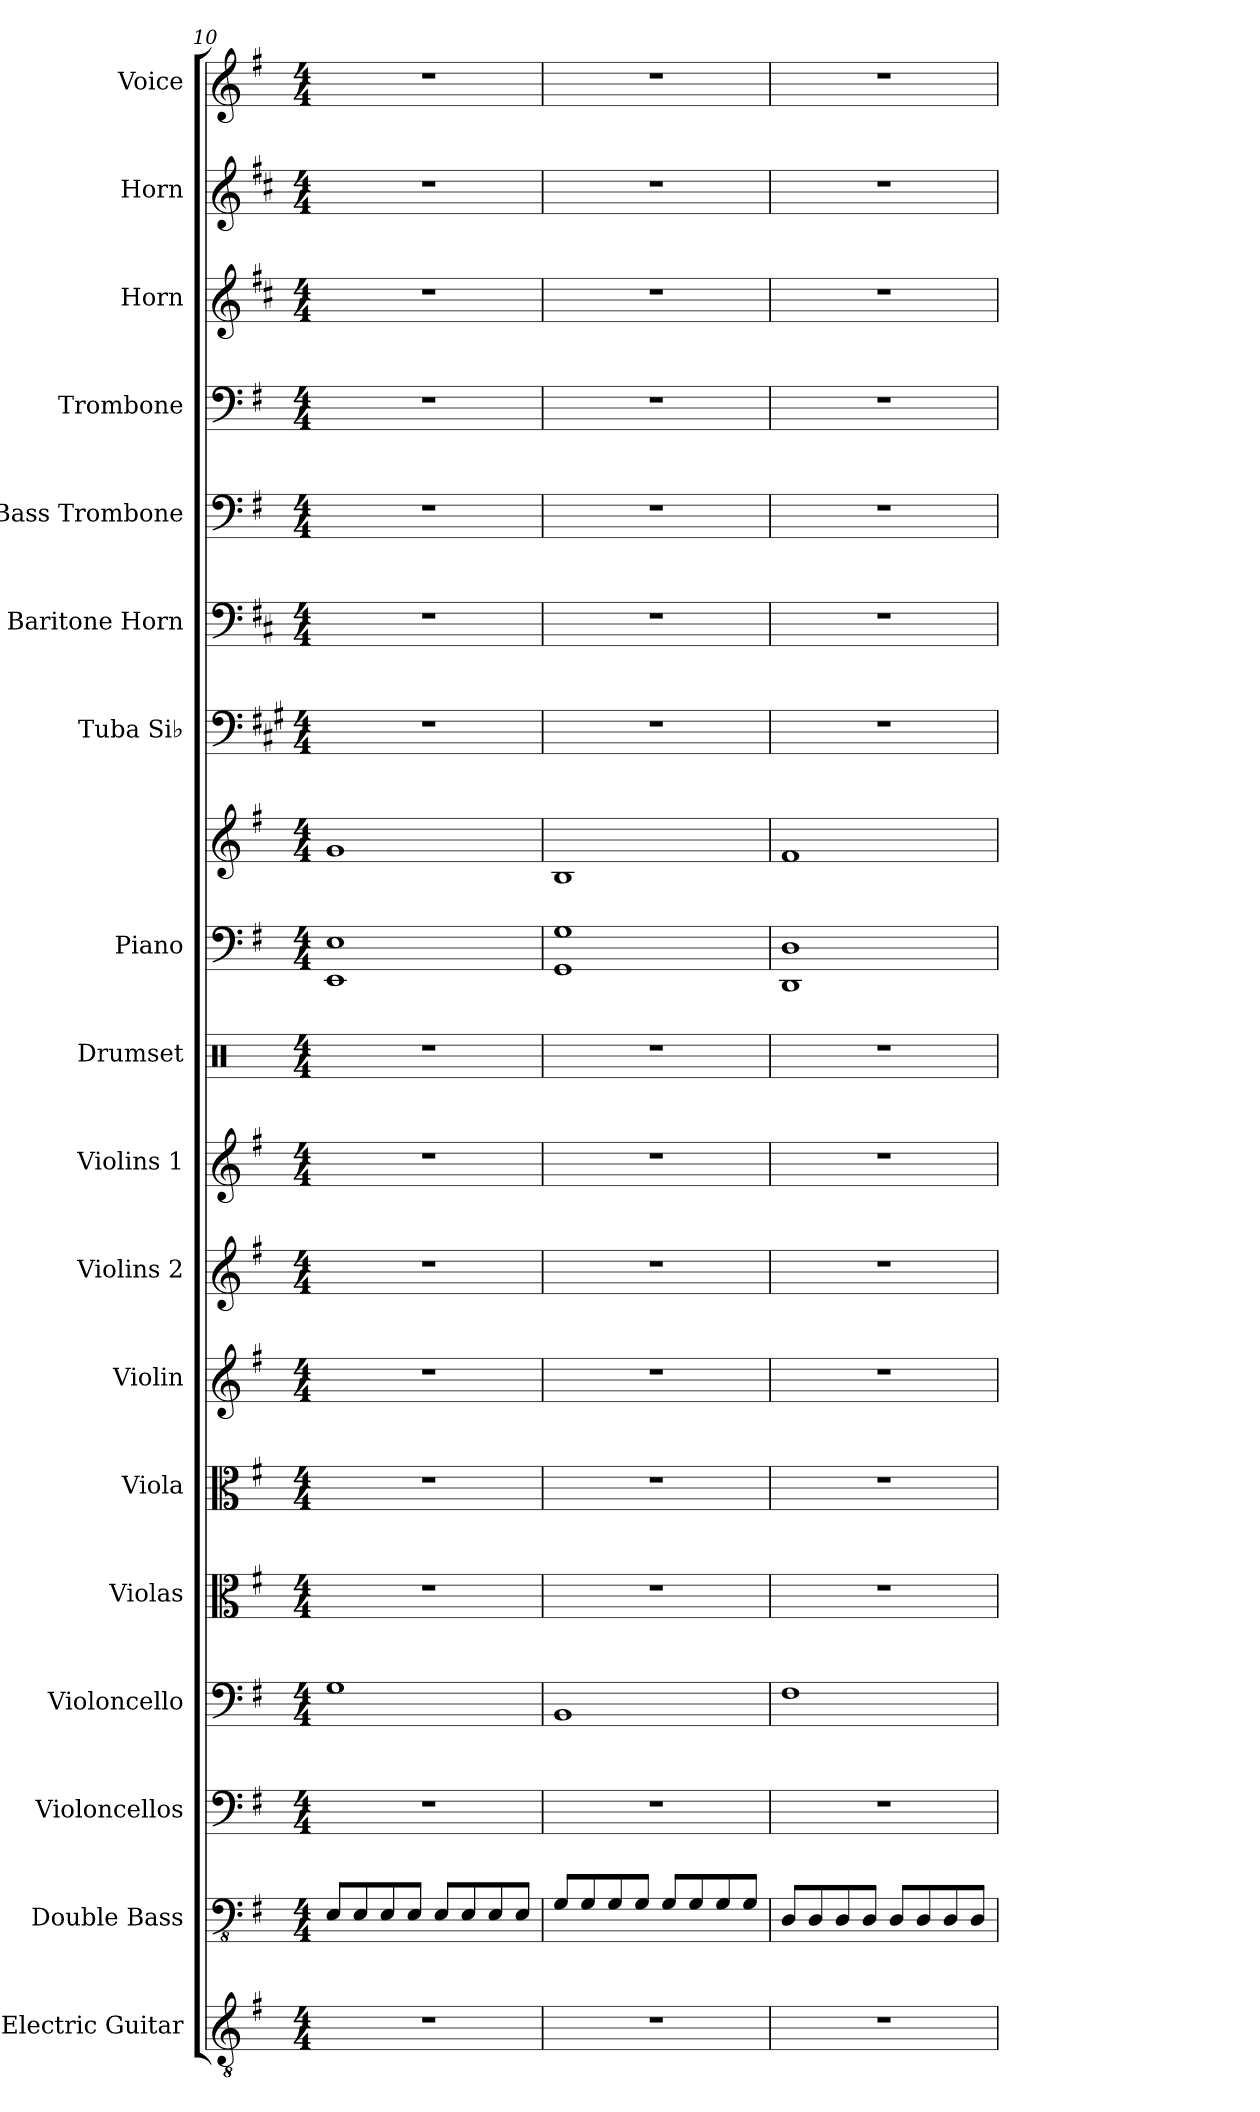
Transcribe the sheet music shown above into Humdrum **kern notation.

**kern	**kern	**kern	**kern	**kern	**kern	**kern	**kern	**kern	**kern	**kern	**kern	**kern	**kern	**kern	**kern	**kern	**kern	**kern
*part18	*part17	*part16	*part15	*part14	*part13	*part12	*part11	*part10	*part9	*part8	*part8	*part7	*part6	*part5	*part4	*part3	*part2	*part1
*staff19	*staff18	*staff17	*staff16	*staff15	*staff14	*staff13	*staff12	*staff11	*staff10	*staff9	*staff8	*staff7	*staff6	*staff5	*staff4	*staff3	*staff2	*staff1
*I"Electric Guitar	*I"Double Bass	*I"Violoncellos	*I"Violoncello	*I"Violas	*I"Viola	*I"Violin	*I"Violins 2	*I"Violins 1	*I"Drumset	*I"Piano	*	*I"Tuba  Si♭	*I"Baritone Horn	*I"Bass Trombone	*I"Trombone	*I"Horn	*I"Horn	*I"Voice
*I'El. Guit.	*	*I'Vlcs.	*I'Vlc.	*I'Vlas.	*I'Vla.	*I'Vln.	*I'Vlns. 2	*I'Vlns. 1	*I'Drs.	*I'Pno.	*	*I'Tu Si♭	*I'Bar. Hn.	*I'B. Trb.	*I'Trb.	*I'Hn.	*I'Hn.	*I'Vo.
!!LO:PB:g=z
*clefGv2	*clefFv4	*clefF4	*clefF4	*clefC3	*clefC3	*clefG2	*clefG2	*clefG2	*clefX	*clefF4	*clefG2	*clefF4	*clefF4	*clefF4	*clefF4	*clefG2	*clefG2	*clefG2
*	*ITrd7c12	*	*	*	*	*	*	*	*	*	*	*ITrd1c2	*ITrd4c7	*	*	*ITrd4c7	*ITrd4c7	*
*k[f#]	*k[f#]	*k[f#]	*k[f#]	*k[f#]	*k[f#]	*k[f#]	*k[f#]	*k[f#]	*k[]	*k[f#]	*k[f#]	*k[f#]	*k[f#]	*k[f#]	*k[f#]	*k[f#]	*k[f#]	*k[f#]
*M4/4	*M4/4	*M4/4	*M4/4	*M4/4	*M4/4	*M4/4	*M4/4	*M4/4	*M4/4	*M4/4	*M4/4	*M4/4	*M4/4	*M4/4	*M4/4	*M4/4	*M4/4	*M4/4
=10	=10	=10	=10	=10	=10	=10	=10	=10	=10	=10	=10	=10	=10	=10	=10	=10	=10	=10
1r	8EEE/L	1r	1G	1r	1r	1r	1r	1r	1r	1EE 1E	1g	1r	1r	1r	1r	1r	1r	1r
.	8EEE/	.	.	.	.	.	.	.	.	.	.	.	.	.	.	.	.	.
.	8EEE/	.	.	.	.	.	.	.	.	.	.	.	.	.	.	.	.	.
.	8EEE/J	.	.	.	.	.	.	.	.	.	.	.	.	.	.	.	.	.
.	8EEE/L	.	.	.	.	.	.	.	.	.	.	.	.	.	.	.	.	.
.	8EEE/	.	.	.	.	.	.	.	.	.	.	.	.	.	.	.	.	.
.	8EEE/	.	.	.	.	.	.	.	.	.	.	.	.	.	.	.	.	.
.	8EEE/J	.	.	.	.	.	.	.	.	.	.	.	.	.	.	.	.	.
=11	=11	=11	=11	=11	=11	=11	=11	=11	=11	=11	=11	=11	=11	=11	=11	=11	=11	=11
1r	8GGG/L	1r	1BB	1r	1r	1r	1r	1r	1r	1GG 1G	1B	1r	1r	1r	1r	1r	1r	1r
.	8GGG/	.	.	.	.	.	.	.	.	.	.	.	.	.	.	.	.	.
.	8GGG/	.	.	.	.	.	.	.	.	.	.	.	.	.	.	.	.	.
.	8GGG/J	.	.	.	.	.	.	.	.	.	.	.	.	.	.	.	.	.
.	8GGG/L	.	.	.	.	.	.	.	.	.	.	.	.	.	.	.	.	.
.	8GGG/	.	.	.	.	.	.	.	.	.	.	.	.	.	.	.	.	.
.	8GGG/	.	.	.	.	.	.	.	.	.	.	.	.	.	.	.	.	.
.	8GGG/J	.	.	.	.	.	.	.	.	.	.	.	.	.	.	.	.	.
=12	=12	=12	=12	=12	=12	=12	=12	=12	=12	=12	=12	=12	=12	=12	=12	=12	=12	=12
1r	8DDD/L	1r	1F#	1r	1r	1r	1r	1r	1r	1DD 1D	1f#	1r	1r	1r	1r	1r	1r	1r
.	8DDD/	.	.	.	.	.	.	.	.	.	.	.	.	.	.	.	.	.
.	8DDD/	.	.	.	.	.	.	.	.	.	.	.	.	.	.	.	.	.
.	8DDD/J	.	.	.	.	.	.	.	.	.	.	.	.	.	.	.	.	.
.	8DDD/L	.	.	.	.	.	.	.	.	.	.	.	.	.	.	.	.	.
.	8DDD/	.	.	.	.	.	.	.	.	.	.	.	.	.	.	.	.	.
.	8DDD/	.	.	.	.	.	.	.	.	.	.	.	.	.	.	.	.	.
.	8DDD/J	.	.	.	.	.	.	.	.	.	.	.	.	.	.	.	.	.
=	=	=	=	=	=	=	=	=	=	=	=	=	=	=	=	=	=	=
*-	*-	*-	*-	*-	*-	*-	*-	*-	*-	*-	*-	*-	*-	*-	*-	*-	*-	*-
